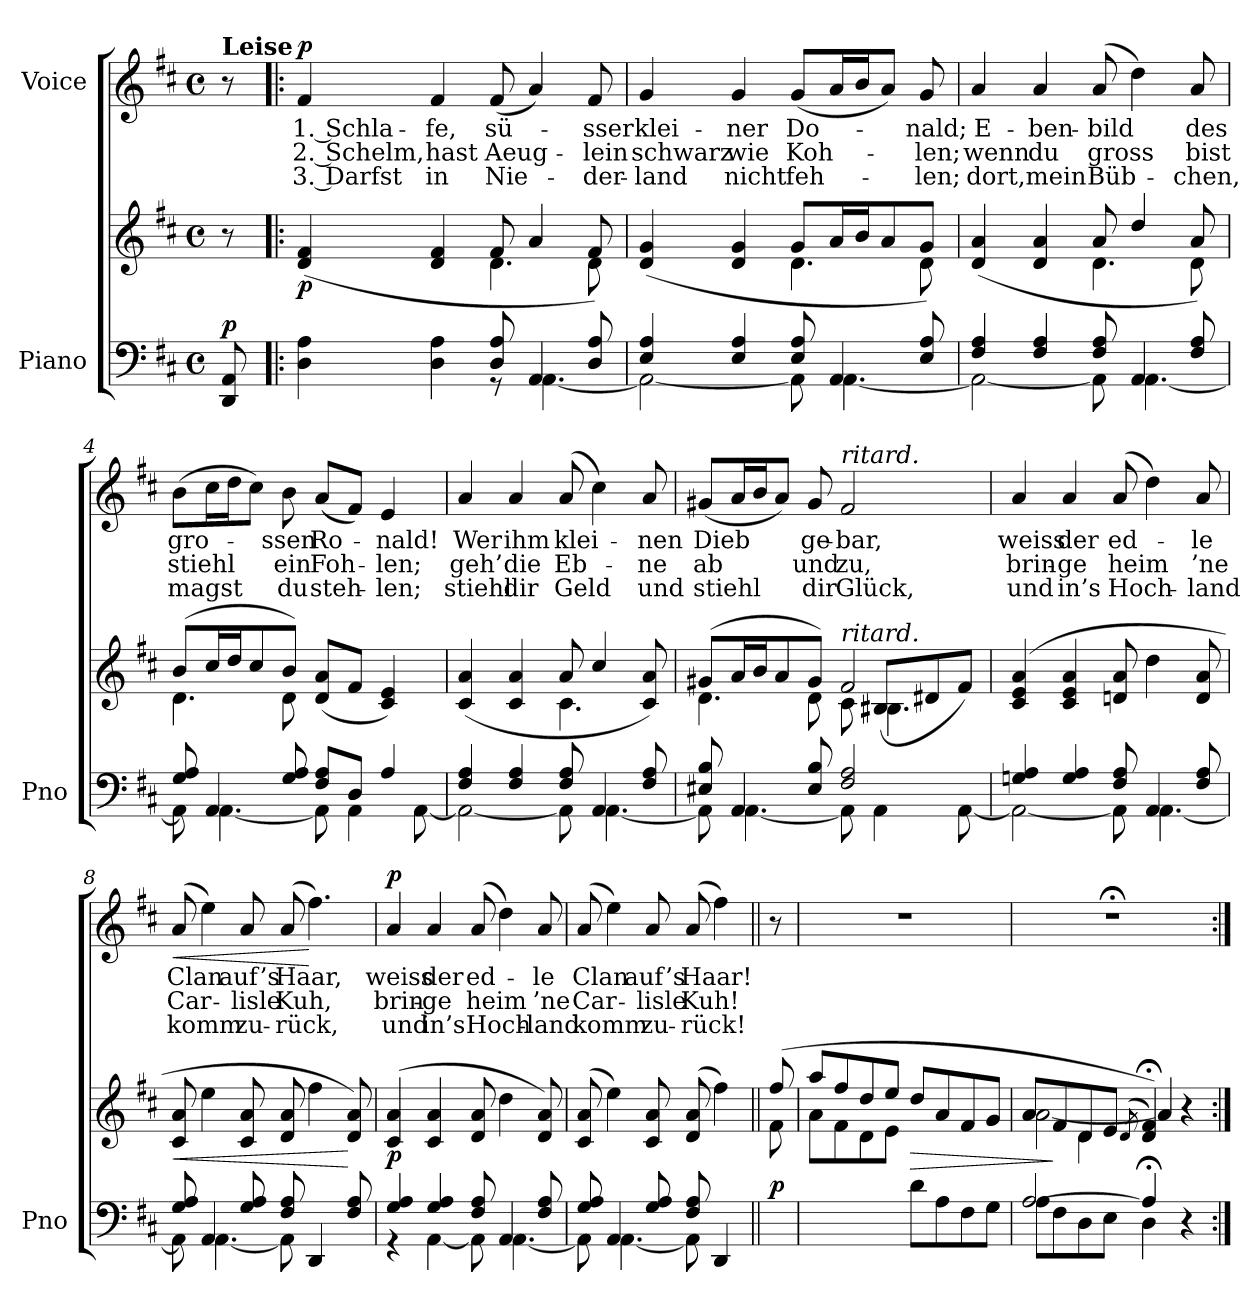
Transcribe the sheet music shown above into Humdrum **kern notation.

**kern	**kern	**dynam	**kern	**text	**text	**text	**dynam
*part2	*part2	*part2	*part1	*part1	*part1	*part1	*part1
*staff3	*staff2	*staff2/3	*staff1	*staff1	*staff1	*staff1	*staff1
*I"Piano	*	*	*I"Voice	*	*	*	*
*I'Pno	*	*	*	*	*	*	*
*clefF4	*clefG2	*	*clefG2	*	*	*	*
*k[f#c#]	*k[f#c#]	*	*k[f#c#]	*	*	*	*
*M4/4	*M4/4	*	*M4/4	*	*	*	*
*met(c)	*met(c)	*	*met(c)	*	*	*	*
=	=	=	=	=	=	=	=
!	!	!	!LO:TX:a:B:t=Leise	!	!	!	!
!	!	!LO:DY:a=2	!	!	!	!	!
8DD/ 8AA/	8r	p	8r	.	.	.	.
=1!|:	=1!|:	=1!|:	=1!|:	=1!|:	=1!|:	=1!|:	=1!|:
*^	*^	*	*	*	*	*	*
!	!	!	!	!LO:DY:b	!	!	!	!	!LO:DY:a
4D\ 4A\	2ryy	(4d/ 4f#/	2ryy	p	4f#/	1. Schla-	2. Schelm,	3. Darfst	p
4D\ 4A\	.	4d/ 4f#/	.	.	4f#/	-fe,	hast	in	.
8D/ 8A/	8r	8f#/	4.d\	.	(8f#/	sü-	Aeug-	Nie-	.
4AA/	[4.AA\	4a/	.	.	4a/)	.	.	.	.
8D/ 8A/	.	8f#/)	8d\	.	8f#/	-sser	-lein	-der-	.
=2	=2	=2	=2	=2	=2	=2	=2	=2	=2
4E/ 4A/	2AA\_	(4d/ 4g/	2ryy	.	4g/	klei-	schwarz	-land	.
4E/ 4A/	.	4d/ 4g/	.	.	4g/	-ner	wie	nicht	.
8E/ 8A/	8AA\]	8g/L	4.d\	.	(8g/L	Do-	Koh-	feh-	.
4AA/	[4.AA\	16a/L	.	.	16a/L	.	.	.	.
.	.	16b/J	.	.	16b/J	.	.	.	.
.	.	8a/	.	.	8a/J)	.	.	.	.
8E/ 8A/	.	8g/J)	8d\	.	8g/	-nald;	-len;	-len;	.
=3	=3	=3	=3	=3	=3	=3	=3	=3	=3
4F#/ 4A/	2AA\_	(4d/ 4a/	2ryy	.	4a/	E-	wenn	dort,	.
4F#/ 4A/	.	4d/ 4a/	.	.	4a/	-ben-	du	mein	.
8F#/ 8A/	8AA\]	8a/	4.d\	.	(8a/	-bild	gross	Büb-	.
4AA/	[4.AA\	4dd/	.	.	4dd\)	.	.	.	.
8F#/ 8A/	.	8a/)	8d\	.	8a/	des	bist	-chen,	.
=4	=4	=4	=4	=4	=4	=4	=4	=4	=4
8G/ 8A/	8AA\]	(8b/L	4.d\	.	(8b\L	gro-	stiehl	magst	.
4AA/	[4.AA\	16cc#/L	.	.	16cc#\L	.	.	.	.
.	.	16dd/J	.	.	16dd\J	.	.	.	.
.	.	8cc#/	.	.	8cc#\J)	.	.	.	.
8G/ 8A/	.	8b/J)	8d\	.	8b\	-ssen	ein	du	.
8F#/ 8A/L	8AA\]	(>8d/ 8a/L	2ryy	.	(8a/L	Ro-	Foh-	steh-	.
8D/J	4AA\	8f#/J	.	.	8f#/J)	.	.	.	.
4A/	.	4c#/ 4e/)	.	.	4e/	-nald!	-len;	-len;	.
.	[8AA\	.	.	.	.	.	.	.	.
=5	=5	=5	=5	=5	=5	=5	=5	=5	=5
4F#/ 4A/	2AA\_	(4c#/ 4a/	2ryy	.	4a/	Wer	geh’	stiehl	.
4F#/ 4A/	.	4c#/ 4a/	.	.	4a/	ihm	die	dir	.
8F#/ 8A/	8AA\]	8a/	4.c#\	.	(8a/	klei-	Eb-	Geld	.
4AA/	[4.AA\	4cc#/	.	.	4cc#\)	.	.	.	.
8F#/ 8A/	.	8c#/ 8a/)	8ryy	.	8a/	-nen	-ne	und	.
=6	=6	=6	=6	=6	=6	=6	=6	=6	=6
*	*	*	*^	*	*	*	*	*	*
8E#X/ 8B/	8AA\]	(8g#X/L	4.d\	8ryy	.	(8g#X/L	-Dieb	-ab	stiehl	.
*	*	*	*v	*v	*	*	*	*	*	*
4AA/	[4.AA\	16a/L	.	.	16a/L	.	.	.	.
.	.	16b/J	.	.	16b/J	.	.	.	.
.	.	8a/	.	.	8a/J)	.	.	.	.
8E#/ 8B/	.	8g#/J)	8d\	.	8g#/	ge-	und	dir	.
!	!	!	!	!	!LO:TX:a:i:t=ritard.	!	!	!	!
!	!	!LO:TX:a:i:t=ritard.	!	!	!	!	!	!	!
2F#/ 2A/	8AA\]	2f#/	8c#\	.	2f#/	-bar,	zu,	Glück,	.
*	*	*	*^	*	*	*	*	*	*
.	4AA\	.	(8B#X/L	4.B#\	.	.	.	.	.	.
.	.	.	8d#X/	.	.	.	.	.	.	.
.	[8AA\	.	8f#/J)	.	.	.	.	.	.	.
*	*	*v	*v	*v	*	*	*	*	*	*
=7	=7	=7	=7	=7	=7	=7	=7	=7
4Gn/ 4A/	2AA\_	(4c#/ 4e/ 4a/	.	4a/	weiss	brin-	und	.
4G/ 4A/	.	4c#/ 4e/ 4a/	.	4a/	der	-ge	in’s	.
8F#/ 8A/	8AA\]	8dn/ 8a/	.	(8a/	ed-	heim	Hoch-	.
4AA/	[4.AA\	4dd\	.	4dd\)	.	.	.	.
8F#/ 8A/	.	8d/ 8a/	.	8a/	-le	’ne	-land	.
=8	=8	=8	=8	=8	=8	=8	=8	=8
!	!	!	!LO:HP:b	!	!	!	!	!LO:HP:b
8G/ 8A/	8AA\]	8c#/ 8a/	<	(8a/	Clan	Car-	komm	<
4AA/	[4.AA\	4ee\	.	4ee\)	.	.	.	.
8G/ 8A/	.	8c#/ 8a/	.	8a/	auf’s	-lisle	zu-	.
8F#/ 8A/	8AA\]	8d/ 8a/	.	(8a/	Haar,	Kuh,	-rück,	.
4DD/	4.ryy	4ff#\	.	4.ff#\)	.	.	.	[
8F#/ 8A/	.	8d/ 8a/)	[	.	.	.	.	.
=9	=9	=9	=9	=9	=9	=9	=9	=9
!	!	!	!LO:DY:b	!	!	!	!	!LO:DY:a
4G/ 4A/	4r	(4c#/ 4a/	p	4a/	weiss	brin-	und	p
4G/ 4A/	[4AA\	4c#/ 4a/	.	4a/	der	-ge	in’s	.
8F#/ 8A/	8AA\]	8d/ 8a/	.	(8a/	ed-	heim	Hoch-	.
4AA/	[4.AA\	4dd\	.	4dd\)	.	.	.	.
8F#/ 8A/	.	8d/ 8a/)	.	8a/	-le	’ne	-land	.
=10	=10	=10	=10	=10	=10	=10	=10	=10
8G/ 8A/	8AA\]	(8c#/ 8a/	.	(8a/	Clan	Car-	komm	.
4AA/	[4.AA\	4ee\)	.	4ee\)	.	.	.	.
8G/ 8A/	.	8c#/ 8a/	.	8a/	auf’s	-lisle	zu-	.
8F#/ 8A/	8AA\]	(8d/ 8a/	.	(8a/	Haar!	Kuh!	-rück!	.
4DD/	4ryy	4ff#\)	.	4ff#\)	.	.	.	.
=10X1||	=10X1||	=10X1||	=10X1||	=10X1||	=10X1||	=10X1||	=10X1||	=10X1||
*	*	*^	*	*	*	*	*	*
!	!	!	!	!LO:DY:a=2	!	!	!	!	!
*v	*v	*	*	*	*	*	*	*	*
8ryy	(8ff#/	(<8f#\	p	8r	.	.	.	.
=11	=11	=11	=11	=11	=11	=11	=11	=11
2ryy	8aa/L	8a\L	.	1r	.	.	.	.
.	8ff#/	8f#\	.	.	.	.	.	.
.	8dd/	8d\	.	.	.	.	.	.
.	8ee/J	8e\J	.	.	.	.	.	.
!	!	!	!LO:HP:b	!	!	!	!	!
8d\L	8dd/L	2ryy	>	.	.	.	.	.
8A\	8a/	.	.	.	.	.	.	.
8F#\	8f#/	.	.	.	.	.	.	.
8G\J	8g/J	.	.	.	.	.	.	.
=12	=12	=12	=12	=12	=12	=12	=12	=12
*^	*	*^	*	*	*	*	*	*
[2A/	8A\L	8a/L	[>2a\	4ryy	.	1r;<	.	.	.	.
.	8F#\	8f#/	.	.	]	.	.	.	.	.
.	8D\	8d/	.	4d\	.	.	.	.	.	.
.	8E\J	8e/J	.	.	.	.	.	.	.	.
.	.	(8qd/	.	.	.	.	.	.	.	.
4A;</])	4D\	4d/;< 4f#/;<))	4a/]	2ryy	.	.	.	.	.	.
4r	4ryy	4r	4ryy	.	.	.	.	.	.	.
*v	*v	*	*	*	*	*	*	*	*	*
*	*v	*v	*v	*	*	*	*	*	*
=:|!	=:|!	=:|!	=:|!	=:|!	=:|!	=:|!	=:|!
*-	*-	*-	*-	*-	*-	*-	*-
